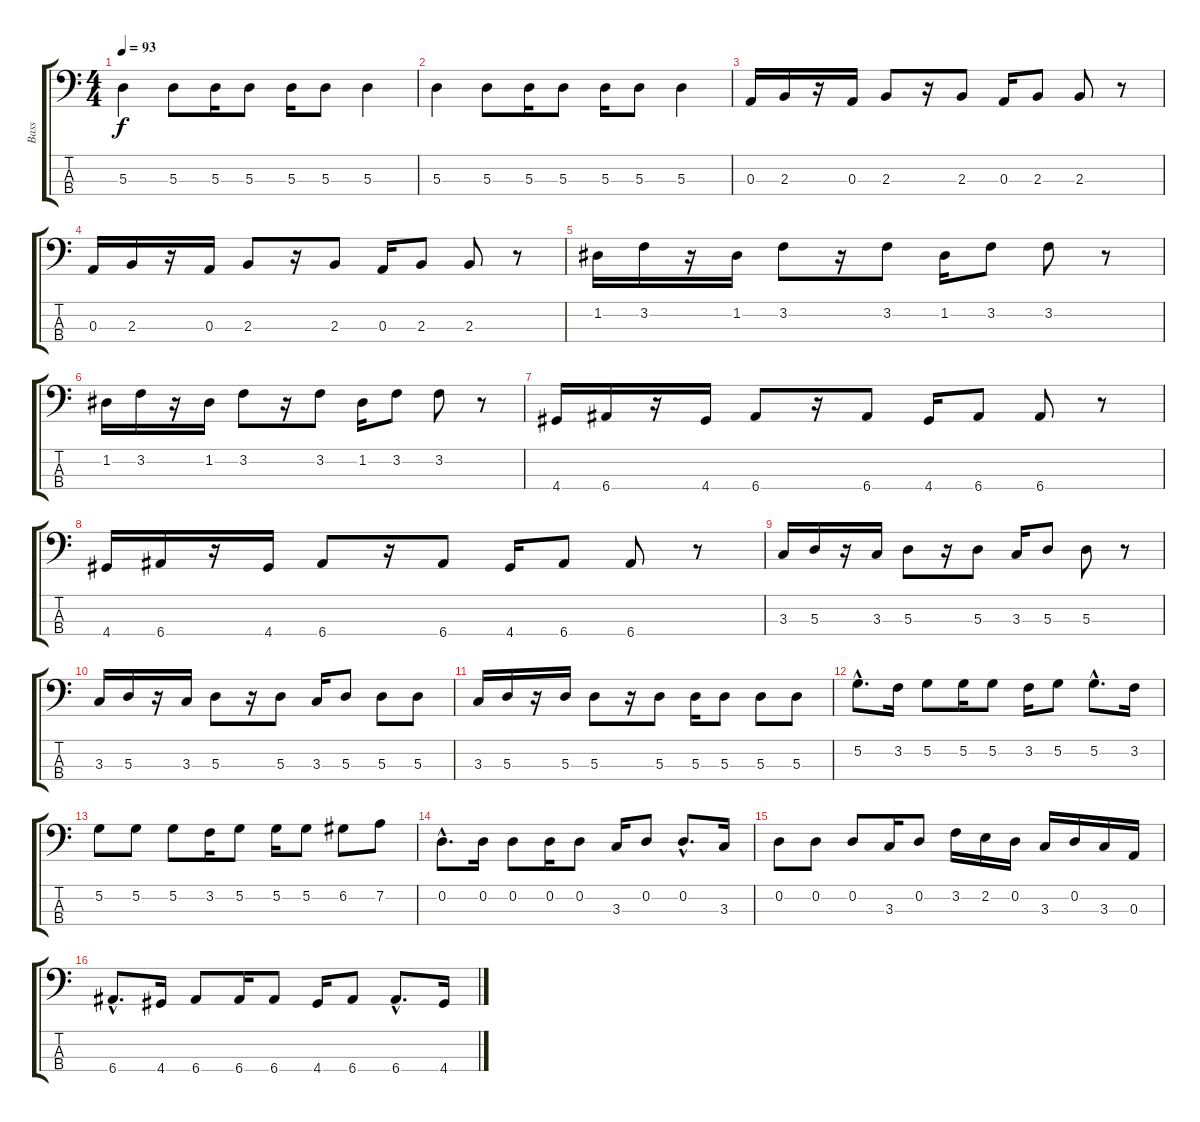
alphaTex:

\track ("Bass" "Bass") {instrument electricbassfinger}
\staff {score tabs}
\tuning (G2 D2 A1 E1) {hide}
\ts (4 4)
\tempo 93
\clef f4
\ks c
5.3.4{dy f} 5.3.8 5.3.16 5.3.8 5.3.16 5.3.8 5.3.4 |
5.3.4 5.3.8 5.3.16 5.3.8 5.3.16 5.3.8 5.3.4 |
0.3.16 2.3.16 r.16 0.3.16 2.3.8 r.16 2.3.8 0.3.16 2.3.8 2.3.8 r.8 |
0.3.16 2.3.16 r.16 0.3.16 2.3.8 r.16 2.3.8 0.3.16 2.3.8 2.3.8 r.8 |
1.2.16 3.2.16 r.16 1.2.16 3.2.8 r.16 3.2.8 1.2.16 3.2.8 3.2.8 r.8 |
1.2.16 3.2.16 r.16 1.2.16 3.2.8 r.16 3.2.8 1.2.16 3.2.8 3.2.8 r.8 |
4.4.16 6.4.16 r.16 4.4.16 6.4.8 r.16 6.4.8 4.4.16 6.4.8 6.4.8 r.8 |
4.4.16 6.4.16 r.16 4.4.16 6.4.8 r.16 6.4.8 4.4.16 6.4.8 6.4.8 r.8 |
3.3.16 5.3.16 r.16 3.3.16 5.3.8 r.16 5.3.8 3.3.16 5.3.8 5.3.8 r.8 |
3.3.16 5.3.16 r.16 3.3.16 5.3.8 r.16 5.3.8 3.3.16 5.3.8 5.3.8 5.3.8 |
3.3.16 5.3.16 r.16 5.3.16 5.3.8 r.16 5.3.8 5.3.16 5.3.8 5.3.8 5.3.8 |
5.2{hac}.8{d} 3.2.16 5.2.8 5.2.16 5.2.8 3.2.16 5.2.8 5.2{hac}.8{d} 3.2.16 |
5.2.8 5.2.8 5.2.8 3.2.16 5.2.8 5.2.16 5.2.8 6.2.8 7.2.8 |
0.2{hac}.8{d} 0.2.16 0.2.8 0.2.16 0.2.8 3.3.16 0.2.8 0.2{hac}.8{d} 3.3.16 |
0.2.8 0.2.8 0.2.8 3.3.16 0.2.8 3.2.16 2.2.16 0.2.16 3.3.16 0.2.16 3.3.16 0.3.16 |
6.4{hac}.8{d} 4.4.16 6.4.8 6.4.16 6.4.8 4.4.16 6.4.8 6.4{hac}.8{d} 4.4.16
